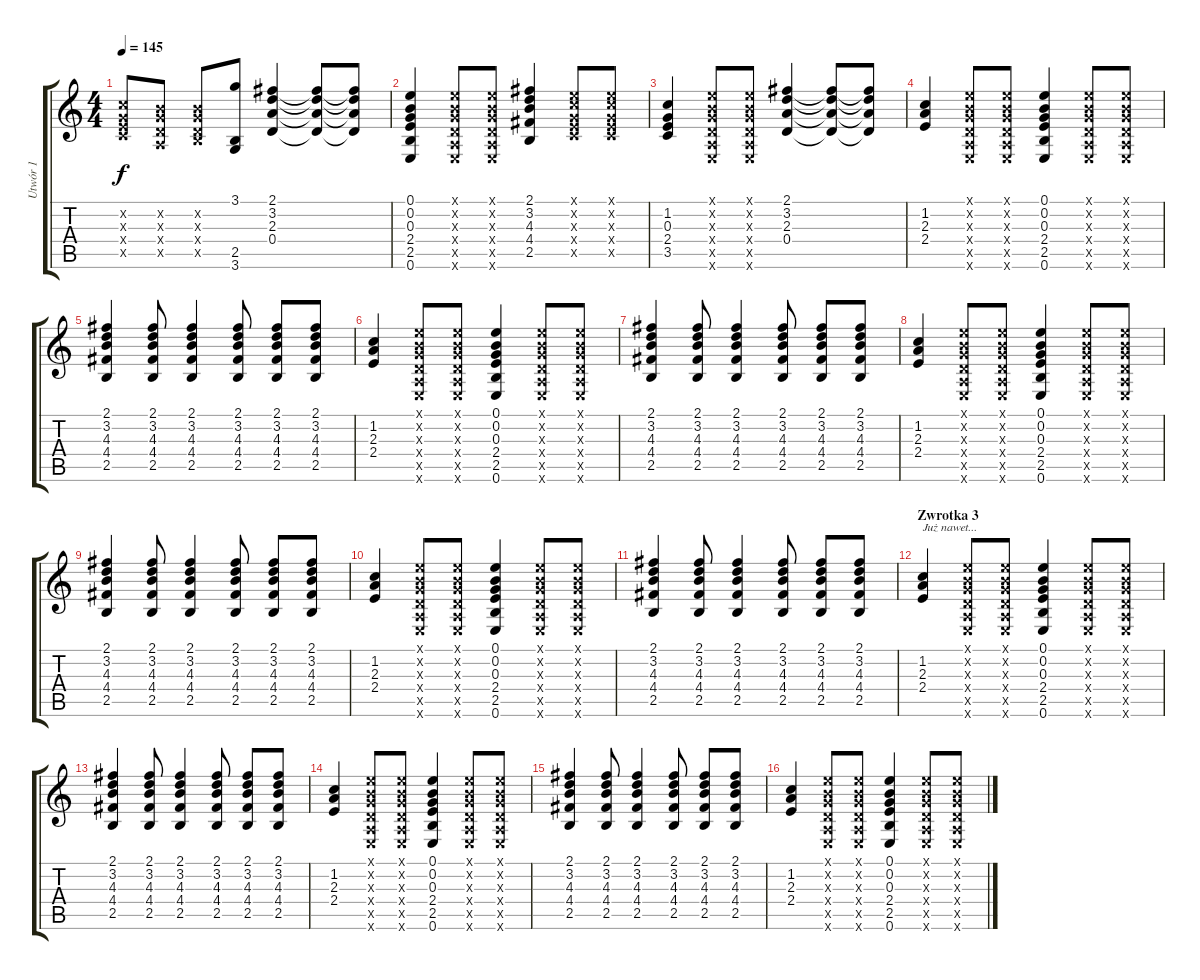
\track ("Utwór 1" "Utwór 1") {instrument acousticguitarsteel}
\staff {score tabs}
\tuning (E4 B3 G3 D3 A2 E2) {hide}
\ts (4 4)
\tempo 145
\clef g2
\ks c
(1.2{x} 0.3{x} 2.4{x} 3.5{x}).8{dy f} (0.2{x} 0.3{x} 0.4{x} 0.5{x}).8 (0.2{x} 0.3{x} 0.4{x} 2.5{x}).8 (3.1 2.5 3.6).8 (2.1 3.2 2.3 0.4).4 (2.1{t} 3.2{t} 2.3{t} 0.4{t}).8 (2.1{t} 3.2{t} 2.3{t} 0.4{t}).8 |
(0.1 0.2 0.3 2.4 2.5 0.6).4 (0.1{x} 0.2{x} 0.3{x} 0.4{x} 0.5{x} 0.6{x}).8 (0.1{x} 0.2{x} 0.3{x} 0.4{x} 0.5{x} 0.6{x}).8 (2.1 3.2 4.3 4.4 2.5).4 (0.1{x} 1.2{x} 0.3{x} 2.4{x} 3.5{x}).8 (0.1{x} 1.2{x} 0.3{x} 2.4{x} 3.5{x}).8 |
(1.2 0.3 2.4 3.5).4 (0.1{x} 0.2{x} 0.3{x} 0.4{x} 0.5{x} 0.6{x}).8 (0.1{x} 0.2{x} 0.3{x} 0.4{x} 0.5{x} 0.6{x}).8 (2.1 3.2 2.3 0.4).4 (2.1{t} 3.2{t} 2.3{t} 0.4{t}).8 (2.1{t} 3.2{t} 2.3{t} 0.4{t}).8 |
(1.2 2.3 2.4).4 (0.1{x} 0.2{x} 0.3{x} 0.4{x} 0.5{x} 0.6{x}).8 (0.1{x} 0.2{x} 0.3{x} 0.4{x} 0.5{x} 0.6{x}).8 (0.1 0.2 0.3 2.4 2.5 0.6).4 (0.1{x} 0.2{x} 0.3{x} 0.4{x} 0.5{x} 0.6{x}).8 (0.1{x} 0.2{x} 0.3{x} 0.4{x} 0.5{x} 0.6{x}).8 |
(2.1 3.2 4.3 4.4 2.5).4 (2.1 3.2 4.3 4.4 2.5).8 (2.1 3.2 4.3 4.4 2.5).4 (2.1 3.2 4.3 4.4 2.5).8 (2.1 3.2 4.3 4.4 2.5).8 (2.1 3.2 4.3 4.4 2.5).8 |
(1.2 2.3 2.4).4 (0.1{x} 0.2{x} 0.3{x} 0.4{x} 0.5{x} 0.6{x}).8 (0.1{x} 0.2{x} 0.3{x} 0.4{x} 0.5{x} 0.6{x}).8 (0.1 0.2 0.3 2.4 2.5 0.6).4 (0.1{x} 0.2{x} 0.3{x} 0.4{x} 0.5{x} 0.6{x}).8 (0.1{x} 0.2{x} 0.3{x} 0.4{x} 0.5{x} 0.6{x}).8 |
(2.1 3.2 4.3 4.4 2.5).4 (2.1 3.2 4.3 4.4 2.5).8 (2.1 3.2 4.3 4.4 2.5).4 (2.1 3.2 4.3 4.4 2.5).8 (2.1 3.2 4.3 4.4 2.5).8 (2.1 3.2 4.3 4.4 2.5).8 |
(1.2 2.3 2.4).4 (0.1{x} 0.2{x} 0.3{x} 0.4{x} 0.5{x} 0.6{x}).8 (0.1{x} 0.2{x} 0.3{x} 0.4{x} 0.5{x} 0.6{x}).8 (0.1 0.2 0.3 2.4 2.5 0.6).4 (0.1{x} 0.2{x} 0.3{x} 0.4{x} 0.5{x} 0.6{x}).8 (0.1{x} 0.2{x} 0.3{x} 0.4{x} 0.5{x} 0.6{x}).8 |
(2.1 3.2 4.3 4.4 2.5).4 (2.1 3.2 4.3 4.4 2.5).8 (2.1 3.2 4.3 4.4 2.5).4 (2.1 3.2 4.3 4.4 2.5).8 (2.1 3.2 4.3 4.4 2.5).8 (2.1 3.2 4.3 4.4 2.5).8 |
(1.2 2.3 2.4).4 (0.1{x} 0.2{x} 0.3{x} 0.4{x} 0.5{x} 0.6{x}).8 (0.1{x} 0.2{x} 0.3{x} 0.4{x} 0.5{x} 0.6{x}).8 (0.1 0.2 0.3 2.4 2.5 0.6).4 (0.1{x} 0.2{x} 0.3{x} 0.4{x} 0.5{x} 0.6{x}).8 (0.1{x} 0.2{x} 0.3{x} 0.4{x} 0.5{x} 0.6{x}).8 |
(2.1 3.2 4.3 4.4 2.5).4 (2.1 3.2 4.3 4.4 2.5).8 (2.1 3.2 4.3 4.4 2.5).4 (2.1 3.2 4.3 4.4 2.5).8 (2.1 3.2 4.3 4.4 2.5).8 (2.1 3.2 4.3 4.4 2.5).8 |
\section ("" "Zwrotka 3")
(1.2 2.3 2.4).4{txt "Już nawet..."} (0.1{x} 0.2{x} 0.3{x} 0.4{x} 0.5{x} 0.6{x}).8 (0.1{x} 0.2{x} 0.3{x} 0.4{x} 0.5{x} 0.6{x}).8 (0.1 0.2 0.3 2.4 2.5 0.6).4 (0.1{x} 0.2{x} 0.3{x} 0.4{x} 0.5{x} 0.6{x}).8 (0.1{x} 0.2{x} 0.3{x} 0.4{x} 0.5{x} 0.6{x}).8 |
(2.1 3.2 4.3 4.4 2.5).4 (2.1 3.2 4.3 4.4 2.5).8 (2.1 3.2 4.3 4.4 2.5).4 (2.1 3.2 4.3 4.4 2.5).8 (2.1 3.2 4.3 4.4 2.5).8 (2.1 3.2 4.3 4.4 2.5).8 |
(1.2 2.3 2.4).4 (0.1{x} 0.2{x} 0.3{x} 0.4{x} 0.5{x} 0.6{x}).8 (0.1{x} 0.2{x} 0.3{x} 0.4{x} 0.5{x} 0.6{x}).8 (0.1 0.2 0.3 2.4 2.5 0.6).4 (0.1{x} 0.2{x} 0.3{x} 0.4{x} 0.5{x} 0.6{x}).8 (0.1{x} 0.2{x} 0.3{x} 0.4{x} 0.5{x} 0.6{x}).8 |
(2.1 3.2 4.3 4.4 2.5).4 (2.1 3.2 4.3 4.4 2.5).8 (2.1 3.2 4.3 4.4 2.5).4 (2.1 3.2 4.3 4.4 2.5).8 (2.1 3.2 4.3 4.4 2.5).8 (2.1 3.2 4.3 4.4 2.5).8 |
(1.2 2.3 2.4).4 (0.1{x} 0.2{x} 0.3{x} 0.4{x} 0.5{x} 0.6{x}).8 (0.1{x} 0.2{x} 0.3{x} 0.4{x} 0.5{x} 0.6{x}).8 (0.1 0.2 0.3 2.4 2.5 0.6).4 (0.1{x} 0.2{x} 0.3{x} 0.4{x} 0.5{x} 0.6{x}).8 (0.1{x} 0.2{x} 0.3{x} 0.4{x} 0.5{x} 0.6{x}).8
